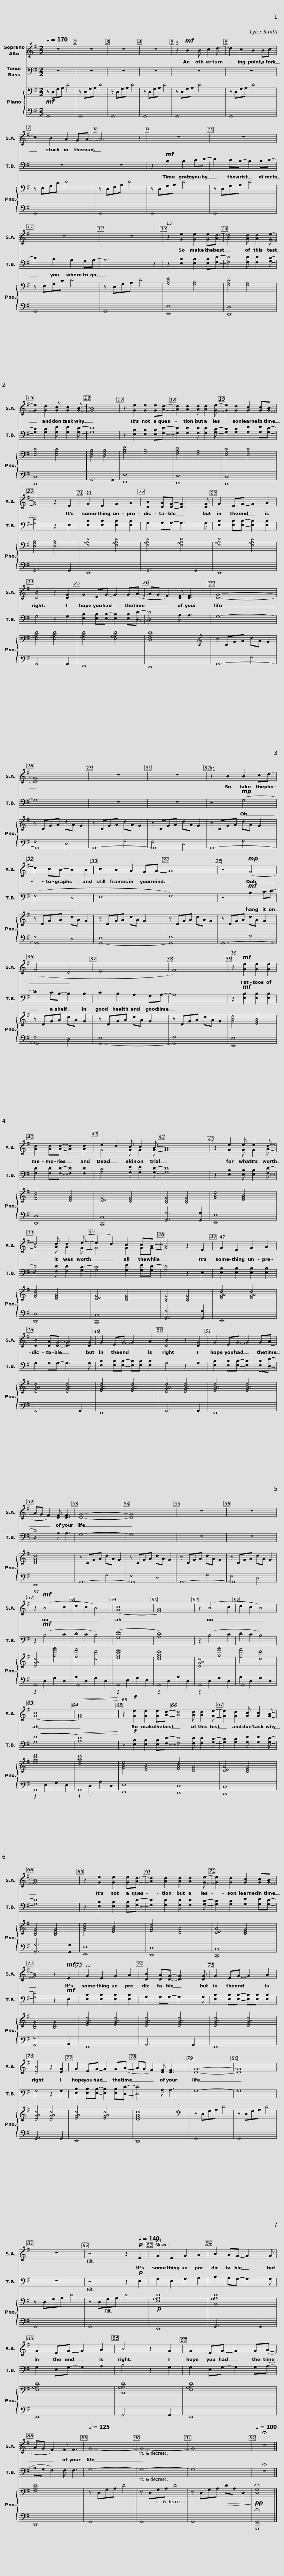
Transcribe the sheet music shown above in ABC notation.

X:1
%%score ( 1 2 ) 3 { 4 | ( 5 6 ) }
L:1/8
Q:1/4=170
M:2/2
I:linebreak $
K:G
V:1 treble
V:2 treble
V:3 bass
V:4 bass
V:5 bass
V:6 bass
V:1
 z8 | z8 | z8 | z8 | z2!mf! B2 B c2 d- | %5
 d2 c2 B2 Bc- | c2 B2 A2 GA- |$ A6 z2 | z8 | z8 | %10
 z8 | z8 | z2 [Ge]2 [Ge]2 [Ge][Ad]- |$ [Ad]4 [Ad] [Ad]2 [Ge]- | [Ge]2 [Gd]2 [Gc] [Gc]2 [GB]- | %15
 [GB]8 | z2 [Ge]2 [Ge]2 [Ge][Ad]- | [Ad]2 [Ad]2 [Ad] [Ad]2 [Ge]- | [Ge]2 [Gd]2 [Gc]2 [Gc][GB]- | [GB]4 z2 E2 |$ %20
 G2 E2 G2 A2 | [DB]2 [DA][DG]- [DG]3 [DG] | G2 EG- G2 A2 | [DB]4 z2 [DG]2 | G2 EG- G2 G(A- | %25
 AG F2) [DF] [DF]3 | [DG]8- |$ [DG]8 | z8 | z8 | %30
 z2 B2 B2 cd- | d2 cB- B2 B2 | c2 B2 A2 GA- |$ A8 | z4!mp! (G4 | %35
 F4 D4 | E8 | F8) | z2!mf! [Ge]2 [Ge]2 [Ge]2 |$ [Ad]2 [Ad][Ad]- [Ad]2 [Ad]2 | %40
 e2 d2 c c2 B- | B8 | z2 e2 e e2 d- | d4 d d2 (e- | e2 d2) c2 cB- | %45
 B4 z2 E2 |$ G2 E2 G2 A2 | [DB]2 [DA][DG]- [DG]3 [DG] | G2 EG- G2 A2 | [DB]4 z2 [DG]2 | %50
 G2 EG- G2 G(A- | AG F2) [DF] [DF]3 | [DG]8- |$ [DG]8 | z8 | %55
 z8 | z2!mf! (B4 c2 | d2 c2 B4) | (([Gc]8 | [FA]8)) | %60
 z2 (B4 c2 | d2 c2 B4) |$ (([Gc]8 |!<(! [FA]8))!<)! | z2!f! [Ge]2 [Ge]2 [Ge][Ad]- | %65
 [Ad]4 [Ad] [Ad]2 [Ge]- | [Ge]2 [Gd]2 [Gc] [Gc]2 [GB]- | [GB]8 | z2 [Ge]2 [Ge]2 [Ge][Ad]- |$ [Ad]2 [Ad]2 [Ad] [Ad]2 [Ge]- | %70
 [Ge]2 [Gd]2 [Gc]2 [Gc][GB]- | [GB]4 z2!mf! E2 | G2 E2 G2 A2 | [DB]2 [DA][DG]- [DG]3 [DG] | G2 EG- G2 A2 | %75
 [DB]4 z2 [DG]2 |$ G2 EG- G2 G(A- | AG F2) [DF] [DF]3 | [DG]8- | [DG]8 | %80
 z8 | z4 z2!p![Q:1/4=140] E2 | G2 E2 G2 A2 |$ B2 AG- G3 G | G2 EG- G2 A2 | %85
 B4 z2 G2 | G2 EG- G2 G(A- | AG F2) F F3 |[Q:1/4=125] G8- | G8- |$ %90
 G8 |[Q:1/4=100] !fermata!z8 |] %92
V:2
 x8 | x8 | x8 | x8 | x8 | %5
 x8 | x8 |$ x8 | x8 | x8 | %10
 x8 | x8 | x8 |$ x8 | x8 | %15
 x8 | x8 | x8 | x8 | x8 |$ %20
 x8 | x8 | x8 | x8 | x8 | %25
 x8 | x8 |$ x8 | x8 | x8 | %30
 x8 | x8 | x8 |$ x8 | x8 | %35
 x8 | x8 | x8 | x8 |$ x8 | %40
 G4 G G2 G- | G8 | x2 G2 G G2 A- | A4 A A2 G- | G4 G2 GG- | %45
 G4 x4 |$ x8 | x8 | x8 | x8 | %50
 x8 | x8 | x8 |$ x8 | x8 | %55
 x8 | x8 | x8 | x8 | x8 | %60
 x8 | x8 |$ x8 | x8 | x8 | %65
 x8 | x8 | x8 | x8 |$ x8 | %70
 x8 | x8 | x8 | x8 | x8 | %75
 x8 |$ x8 | x8 | x8 | x8 | %80
 x8 | x8 | x8 |$ x8 | x8 | %85
 x8 | x8 | x8 | x8 | x8 |$ %90
 x8 | x8 |] %92
V:3
 z8 | z8 | z8 | z8 | z8 | %5
 z8 | z8 |$ z8 | z2!mf! B,2 B,2 CD- | D2 CB,- B,2 B,C- | %10
 C2 B,2 A,2 G,A,- | A,6 z2 | z2 [E,B,]2 [E,B,]2 [E,B,][F,D]- |$ [F,D]4 [F,D] [F,D]2 [G,C]- | [G,C]2 [G,C]2 [G,E] [G,E]2 [G,D]- | %15
 [G,D]8 | z2 [E,B,]2 [E,B,]2 [E,B,][F,D]- | [F,D]2 [F,D]2 [F,D] [F,D]2 [G,C]- | [G,C]2 [G,C]2 [G,E]2 [G,E][G,D]- | [G,D]4 z2 E,2 |$ %20
 [E,B,]2 [E,B,]2 [E,B,]2 [E,B,]2 | G,2 G,G,- G,3 G, | [E,B,]2 [E,B,][E,B,]- [E,B,]2 [E,B,]2 | G,4 z2 G,2 | [E,B,]2 [E,B,][E,B,]- [E,B,]2 [E,B,][D,D]- | %25
 [D,D]4 A, A,3 | G,8- |$ G,8 | z8 | z8 | %30
 z4!mp! (G,4 | F,4 D,4 | E,8 |$ F,8) | z4!mf! B,2 CD- | %35
 D2 CB,- B,2 B,2 | C2 B,2 A,2 G,A,- | A,8 | z2!mf! [E,B,]2 [E,B,]2 [E,B,]2 |$ [F,D]2 [F,D][F,D]- [F,D]2 [F,D]2 | %40
 [G,C]4 [G,E] [G,E]2 [G,D]- | [G,D]8 | z2 [E,B,]2 [E,B,] [E,B,]2 [F,D]- | [F,D]4 [F,D] [F,D]2 [G,C]- | [G,C]4 [G,E]2 [G,E][G,D]- | %45
 [G,D]4 z2 E,2 |$ [E,B,]2 [E,B,]2 [E,B,]2 [E,B,]2 | G,2 G,G,- G,3 G, | [E,B,]2 [E,B,][E,B,]- [E,B,][E,B,] [E,B,]2 | G,4 z2 G,2 | %50
 [E,B,]2 [E,B,][E,B,]- [E,B,]2 [E,B,][D,D]- | [D,D]4 A, A,3 | G,8- |$ G,8 | z8 | %55
 z8 | z2!mf! (B,4 C2 | D2 C2 B,4) | (([G,E]8 | [A,D]8)) | %60
 z2 (B,4 C2 | D2 C2 B,4) |$ (([G,E]8 |!<(! [A,D]8))!<)! | z2!f! [E,B,]2 [E,B,]2 [E,B,][F,D]- | %65
 [F,D]4 [F,D] [F,D]2 [G,C]- | [G,C]2 [G,C]2 [G,E] [G,E]2 [G,D]- | [G,D]8 | z2 [E,B,]2 [E,B,]2 [E,B,][F,D]- |$ [F,D]2 [F,D]2 [F,D] [F,D]2 [G,C]- | %70
 [G,C]2 [G,C]2 [G,E]2 [G,E][G,D]- | [G,D]4 z2!mf! E,2 | [E,B,]2 [E,B,]2 [E,B,]2 [E,B,]2 | G,2 G,G,- G,3 G, | [E,B,]2 [E,B,][E,B,]- [E,B,][E,B,] [E,B,]2 | %75
 G,4 z2 G,2 |$ [E,B,]2 [E,B,][E,B,]- [E,B,]2 [E,B,][D,D]- | [D,D]4 A, A,3 | G,8- | G,8 | %80
 z8 | z4 z2!p! E,2 | G,2 E,2 G,2 A,2 |$ B,2 A,G,- G,3 G, | G,2 E,G,- G,2 A,2 | %85
 B,4 z2 G,2 | G,2 E,G,- G,2 G,(A,- | A,G, F,2) F, F,3 | G,8- | G,8- |$ %90
 G,8 | !fermata!z8 |] %92
V:4
!mf! z D,G,A, D4 | z D,G,A, D4 | z D,G,A, D4 | z D,G,A, D4 | z D,G,A, D4 | %5
 z D,G,A, D4 | z E,G,C D4 |$ z D,F,A, D4 | z D,G,A, D4 | z D,G,A, D4 | %10
 z E,G,C D4 | z D,G,A, D4 | [G,B,E]4 [G,B,]4 |$ [F,A,D]4 [F,A,]4 | [E,G,C]4 [E,G,C]4 | %15
 [D,G,B,]4 [D,G,B,]4 | [G,B,E]4 [G,B,]4 | [F,A,D]4 [F,A,]4 | [E,G,C]4 [E,G,C]4 | [D,G,B,]4 [D,G,B,]4 |$ %20
 [E,G,A,D]4 [E,G,A,D]4 | [E,G,A,D]4 [E,G,A,D]4 | [E,G,A,D]4 [E,G,A,D]4 | [E,G,A,D]4 [E,G,A,D]4 | [E,G,A,D]4 [E,G,A,D]4 | %25
 [D,F,A,D]8 |[K:treble] z DGA dA G2 |$ z DGA dA G2 | z DGA dA G2 | z DGA dA G2 | %30
 z DGA dA G2 | z DGA dA G2 | z DGA dA G2 |$ z DGA dA G2 | z DGA dA G2 | %35
 z DGA dA G2 | z DGA dA G2 | z DGA dA G2 | [GBe]4 [EGB]4 |$ [FAd]4 [DFA]4 | %40
 [DEG]4 [CEG]4 | [B,DG]4 [B,DG]4 | [GBe]4 [EGB]4 | [FAd]4 [DFA]4 | [DEG]4 [CEG]4 | %45
 [B,DG]4 [B,DG]4 |$ [EGAd]4 [EGAd]4 | [DGAd]4 [DGAd]4 | [EGAd]4 [EGAd]4 | [DGAd]4 [DGAd]4 | %50
 [EGAd]4 [EGAd]4 | [DFAd]8 | z DGA dA G2 |$ z DGA dA G2 | z DGA dA G2 | %55
 z DGA dA G2 | [DGAd]4 [gg']4 | [ff']4 [dd']4 | [egc'e']8 | [dfad']8 | %60
 [DGAd]4 [gg']4 | [ff']4 [dd']4 |$ [egc'e']8 | [dfad']8 | [GBe]4 [EGB]4 | %65
 [FAd]4 [DFA]4 | [DEA]4 [CEG]4 | [B,DG]4 [B,DG]4 | [GBe]4 [EGB]4 |$ [FAd]4 [DFA]4 | %70
 [DEA]4 [CEG]4 | [B,DG]4 [B,DG]4 | [EGAd]4 [EGAd]4 | [DGAd]4 [DGAd]4 | [DGAd]4 [DGAd]4 | %75
 [DGAd]4 [DGAd]4 |$ [EGAd]4 [EGAd]4 | [DFAd]8 |[K:bass] z D,G,A, D4 | z D,G,A, D4 | %80
 z D,G,A, D4 | z D,G,A, D4 |!p! [E,G,A,D]8 |$ [B,,G,A,D]8 | [E,G,A,D]8 | %85
 [B,,G,A,D]8 | [E,G,A,D]8 | [F,A,D]8 | z D,G,A, D4 | z D,G,A, D4 |$ %90
 z D,G,A,!>(! DA, D,2!>)! |!pp! !fermata![D,G,]8 |] %92
V:5
 G,,8 | G,,8 | G,,8 | G,,8 | G,,8 | %5
 G,,8 | G,,8 |$ G,,8 | G,,8 | G,,8 | %10
 G,,8 | G,,8 | [E,,E,]8 |$ [D,,D,]8 | [C,,C,]8 | %15
 G,,6 G,,2 | [E,,E,]8 | [D,,D,]8 | [C,,C,]8 | G,,6 G,,2 |$ %20
 E,,8 | G,,6 G,,2 | E,,8 | G,,6 G,,2 | E,,8 | %25
 D,,8 | G,,8- |$ G,,8 | G,,8- | G,,8 | %30
 G,,8- | G,,8 | [G,,-E,]8 |$ [G,,F,]8 | G,,8- | %35
 G,,8 | [G,,-E,]8 | [G,,F,]8 | [E,,E,]8 |$ [D,,D,]8 | %40
 [C,,C,]8 | [G,,G,]6 [G,,G,]2 | [E,,E,]8 | [D,,D,]8 | [C,,C,]8 | %45
 [G,,G,]6 [G,,G,]2 |$ E,,8 | G,,6 G,,2 | E,,8 | G,,6 G,,2 | %50
 E,,8 | D,,8 | G,,8- |$ G,,8 | G,,8- | %55
 G,,8 | G,,8 | G,,8 | G,,8 | G,,8 | %60
 G,,8 | G,,8 |$ G,,8 | G,,8 | [E,,E,]8 | %65
 [D,,D,]8 | [C,,C,]8 | [G,,G,]6 [G,,G,]2 | [E,,E,]8 |$ [D,,D,]8 | %70
 [C,,C,]8 | [G,,G,]6 A,,2 | E,,8 | G,,6 G,,2 | E,,8 | %75
 G,,6 G,,2 |$ E,,8 | D,,8 | G,,8 | G,,8 | %80
 G,,8 | G,,8 | E,,8 |$ G,,6 G,,2 | E,,8 | %85
 G,,6 G,,2 | E,,8 | D,,8 | G,,8 | G,,8 |$ %90
 G,,8 | !fermata![G,,,G,,]8 |] %92
V:6
 x8 | x8 | x8 | x8 | x8 | %5
 x8 | x8 |$ x8 | x8 | x8 | %10
 x8 | x8 | x8 |$ x8 | x8 | %15
 x8 | x8 | x8 | x8 | x8 |$ %20
 x8 | x8 | x8 | x8 | x8 | %25
 x8 | x4 G,4 |$ F,4 D,4 | x4 G,4 | F,4 D,4 | %30
 x4 G,4 | F,4 D,4 | x8 |$ x8 | x4 G,4 | %35
 F,4 D,4 | x8 | x8 | x8 |$ x8 | %40
 x8 | x8 | x8 | x8 | x8 | %45
 x8 |$ x8 | x8 | x8 | x8 | %50
 x8 | x8 | x4 G,4 |$ F,4 D,4 | x4 G,4 | %55
 F,4 D,4 | z2 D,2 G,2 D,2 | A,2 D,2 G,2 D,2 | z2 E,2 G,2 E,2 | z2 D,2 A,2 D,2 | %60
 z2 D,2 G,2 D,2 | A,2 D,2 G,2 D,2 |$ z2 E,2 G,2 E,2 | z2 D,2 A,2 D,2 | x8 | %65
 x8 | x8 | x8 | x8 |$ x8 | %70
 x8 | x8 | x8 | x8 | x8 | %75
 x8 |$ x8 | x8 | x8 | x8 | %80
 x8 | x8 | x8 |$ x8 | x8 | %85
 x8 | x8 | x8 | x8 | x8 |$ %90
 x8 | x8 |] %92
